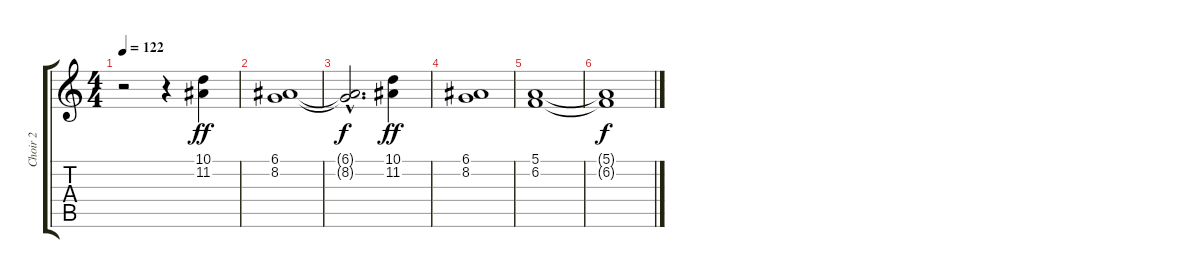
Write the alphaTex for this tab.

\track ("Choir 2" "Choir 2") {instrument voiceoohs}
\staff {score tabs}
\tuning (E4 B3 G3 D3 A2 E2) {hide}
\ts (4 4)
\tempo 122
\clef g2
\ks c
r.2{dy f} r.4 (10.1 11.2).4{dy ff} |
(6.1 8.2).1 |
(6.1{hac t} 8.2{hac t}).2{d dy f} (10.1 11.2).4{dy ff} |
(6.1 8.2).1 |
(5.1 6.2).1 |
(5.1{t} 6.2{t}).1{dy f}
